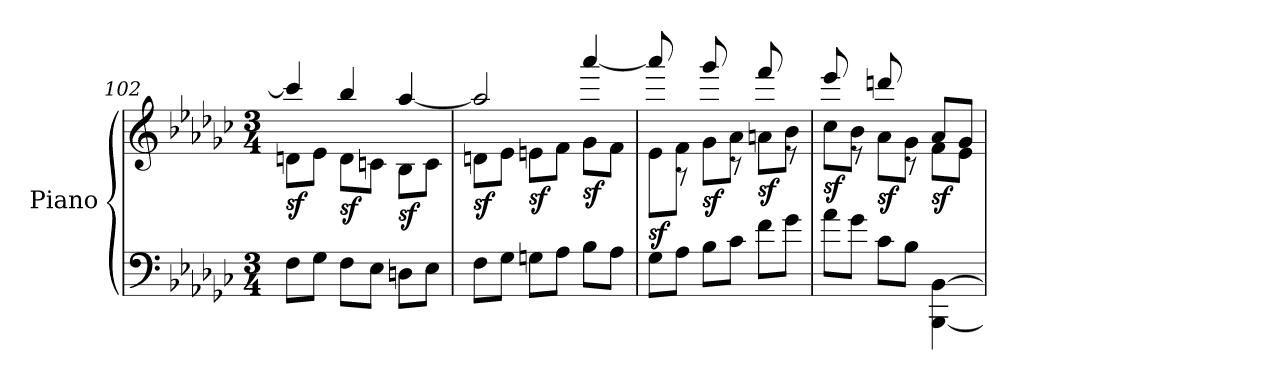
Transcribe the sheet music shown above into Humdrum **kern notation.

**kern	**kern	**dynam
*part1	*part1	*part1
*staff2	*staff1	*staff1/2
*I"Piano	*	*
*I'Pno.	*	*
*clefF4	*clefG2	*
*k[b-e-a-d-g-c-]	*k[b-e-a-d-g-c-]	*
*M3/4	*M3/4	*
=102	=102	=102
*	*^	*
!	!	!	!LO:DY:b
8F\L	8dn\L	4ccc-/]	sf
8G-\J	8e-\J	.	.
!	!	!	!LO:DY:b
8F\L	8d\L	4bb-/	sf
8E-\J	8cn\J	.	.
!	!	!	!LO:DY:b
8Dn\L	8B-\L	[4aa-/	sf
8E-\J	8c\J	.	.
!!LO:LB:g=z	!!
=103	=103	=103	=103
!	!	!	!LO:DY:b
8F\L	8dn\L	2aa-/]	sf
8G-\J	8e-\J	.	.
!	!	!	!LO:DY:b
8Gn\L	8en\L	.	sf
8A-\J	8f\J	.	.
!	!	!	!LO:DY:b
8B-\L	8g-\L	[4aaa-/	sf
8A-\J	8f\J	.	.
=104	=104	=104	=104
!	!	!	!LO:DY:b
8G-\L	8e-\L	8aaa-/]	sf
8A-\J	8f\J	8r	.
!	!	!	!LO:DY:b
8B-\L	8g-\L	8ggg-/	sf
8c-\J	8a-\J	8r	.
!	!	!	!LO:DY:b
8f\L	8an\L	8fff/	sf
8g-\J	8b-\J	8r	.
=105	=105	=105	=105
!	!	!	!LO:DY:b
8a-\L	8cc-\L	8eee-/	sf
8g-\J	8b-\J	8r	.
!	!	!	!LO:DY:b
8c-\L	8a-\L	8dddn/	sf
8B-\J	8g-\J	8r	.
!	!	!	!LO:DY:b
[4BBB-\ [4BB-\	8f\L	8a-/L	sf
.	8e-\J	8g-/J	.
*	*v	*v	*
=	=	=
*-	*-	*-
